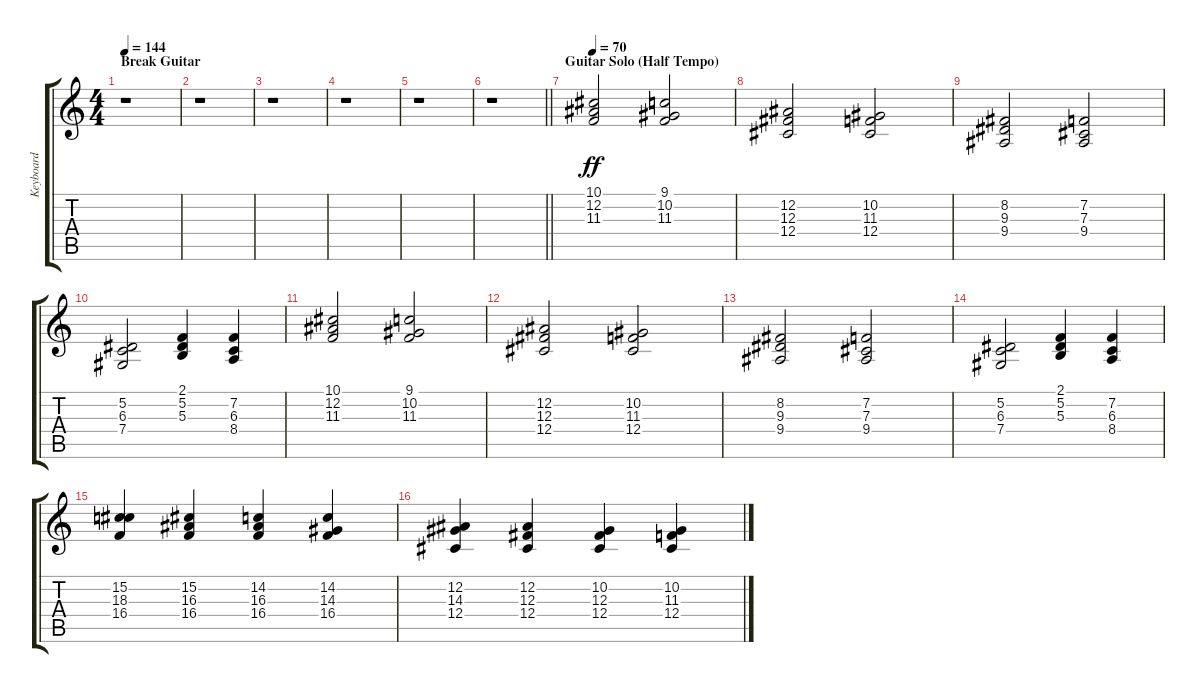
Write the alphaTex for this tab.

\track ("Keyboard" "Keyboard") {instrument lead2sawtooth}
\staff {score tabs}
\tuning (Eb4 Bb3 Gb3 Db3 Ab2 Eb2) {hide}
\ts (4 4)
\section ("" "Break Guitar")
\tempo 144
\clef g2
\ks c
r.1{dy ff} |
r.1 |
r.1 |
r.1 |
r.1 |
\barLineRight lightlight
r.1 |
\section ("" "Guitar Solo (Half Tempo)")
\tempo 70
(10.1 12.2 11.3).2{volume 9 instrument stringensemble1} (9.1 10.2 11.3).2 |
(12.2 12.3 12.4).2 (10.2 11.3 12.4).2 |
(8.2 9.3 9.4).2 (7.2 7.3 9.4).2 |
(5.2 6.3 7.4).2 (2.1 5.2 5.3).4 (7.2 6.3 8.4).4 |
(10.1 12.2 11.3).2 (9.1 10.2 11.3).2 |
(12.2 12.3 12.4).2 (10.2 11.3 12.4).2 |
(8.2 9.3 9.4).2 (7.2 7.3 9.4).2 |
(5.2 6.3 7.4).2 (2.1 5.2 5.3).4 (7.2 6.3 8.4).4 |
(15.2 18.3 16.4).4 (15.2 16.3 16.4).4 (14.2 16.3 16.4).4 (14.2 14.3 16.4).4 |
(12.2 14.3 12.4).4 (12.2 12.3 12.4).4 (10.2 12.3 12.4).4 (10.2 11.3 12.4).4
